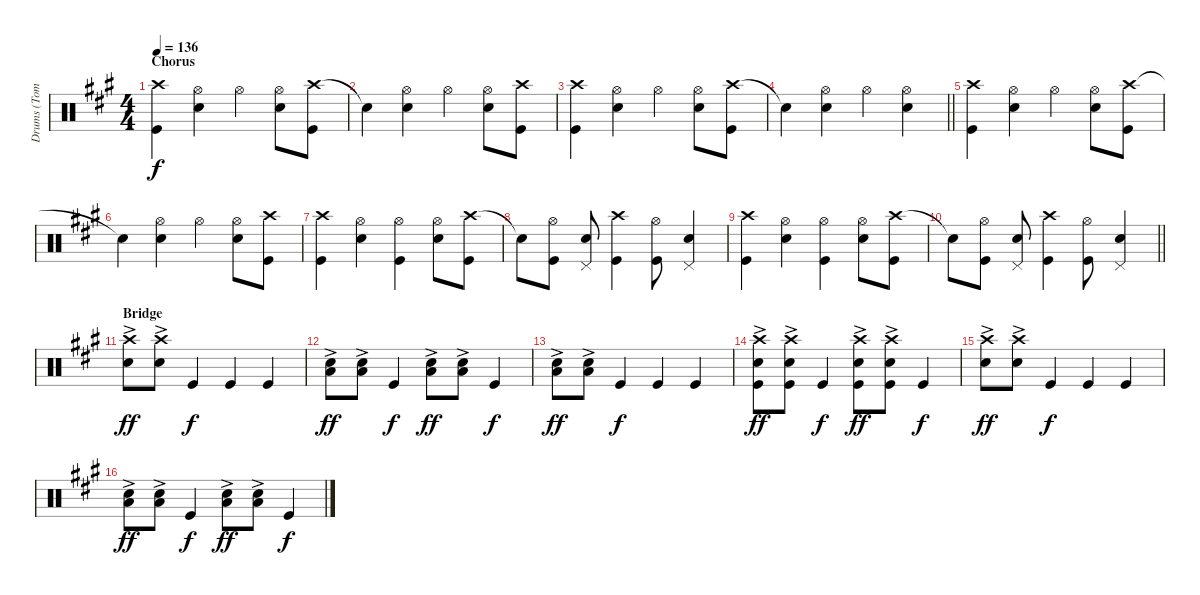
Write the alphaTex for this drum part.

\track ("Drums (Tommy Aldridge)" "Drums (Tom") {instrument percussion}
\staff {score}
\articulation defaults
\ts (4 4)
\section ("" "Chorus")
\tempo 136
\clef neutral
\ks a
("Crash high (hit)" "Kick (hit)").4{dy f} ("Hi-Hat (open)" "Snare (hit) 2").4 "Hi-Hat (open)".4 ("Hi-Hat (open)" "Snare (hit) 2").8 ("Crash high (hit)" "Kick (hit)").8 |
"Snare (hit)"{t}.4 ("Hi-Hat (open)" "Snare (hit) 2").4 "Hi-Hat (open)".4 ("Hi-Hat (open)" "Snare (hit) 2").8 ("Crash high (hit)" "Kick (hit)").8 |
("Crash high (hit)" "Kick (hit)").4 ("Hi-Hat (open)" "Snare (hit) 2").4 "Hi-Hat (open)".4 ("Hi-Hat (open)" "Snare (hit) 2").8 ("Crash high (hit)" "Kick (hit)").8 |
\barLineRight lightlight "Snare (hit)"{t}.4
("Hi-Hat (open)" "Snare (hit) 2").4 "Hi-Hat (open)".4 ("Hi-Hat (open)" "Snare (hit) 2").4 |
("Crash high (hit)" "Kick (hit)").4 ("Hi-Hat (open)" "Snare (hit) 2").4 "Hi-Hat (open)".4 ("Hi-Hat (open)" "Snare (hit) 2").8 ("Crash high (hit)" "Kick (hit)").8 |
"Snare (hit)"{t}.4 ("Hi-Hat (open)" "Snare (hit) 2").4 "Hi-Hat (open)".4 ("Hi-Hat (open)" "Snare (hit) 2").8 ("Crash high (hit)" "Kick (hit)").8 |
("Crash high (hit)" "Kick (hit)").4 ("Hi-Hat (open)" "Snare (hit) 2").4 ("Hi-Hat (open)" "Kick (hit)").4 ("Hi-Hat (open)" "Snare (hit) 2").8 ("Crash high (hit)" "Kick (hit)").8 |
"Snare (hit)"{t}.8 ("Hi-Hat (open)" "Kick (hit)").8 ("Snare (hit) 2" "Pedal Hi-Hat (hit)").8 ("Kick (hit)" "Crash high (hit)").4 ("Hi-Hat (open)" "Kick (hit)").8 ("Snare (hit) 2" "Pedal Hi-Hat (hit)").4 |
("Crash high (hit)" "Kick (hit)").4 ("Hi-Hat (open)" "Snare (hit) 2").4 ("Hi-Hat (open)" "Kick (hit)").4 ("Hi-Hat (open)" "Snare (hit) 2").8 ("Crash high (hit)" "Kick (hit)").8 |
\barLineRight lightlight "Snare (hit)"{t}.8
("Hi-Hat (open)" "Kick (hit)").8 ("Snare (hit) 2" "Pedal Hi-Hat (hit)").8 ("Kick (hit)" "Crash high (hit)").4 ("Hi-Hat (open)" "Kick (hit)").8 ("Snare (hit) 2" "Pedal Hi-Hat (hit)").4 |
\section ("" "Bridge")
("Crash high (hit)"{ac} "Snare (hit) 2"{ac}).8{dy ff} ("Crash high (hit)"{ac} "Snare (hit) 2"{ac}).8 "Kick (hit)".4{dy f} "Kick (hit)".4 "Kick (hit)".4 |
("Snare (hit) 2"{ac} "Low Floor Tom (hit)"{ac}).8{dy ff} ("Snare (hit) 2"{ac} "Low Floor Tom (hit)"{ac}).8 "Kick (hit)".4{dy f} ("Snare (hit) 2"{ac} "Low Floor Tom (hit)"{ac}).8{dy ff} ("Snare (hit) 2"{ac} "Low Floor Tom (hit)"{ac}).8 "Kick (hit)".4{dy f} |
("Snare (hit) 2"{ac} "Low Floor Tom (hit)"{ac}).8{dy ff} ("Snare (hit) 2"{ac} "Low Floor Tom (hit)"{ac}).8 "Kick (hit)".4{dy f} "Kick (hit)".4 "Kick (hit)".4 |
("Crash high (hit)" "Snare (hit) 2"{ac} "Kick (hit)").8{dy ff} ("Crash high (hit)" "Snare (hit) 2"{ac} "Kick (hit)"{ac}).8 "Kick (hit)".4{dy f} ("Crash high (hit)" "Snare (hit) 2"{ac} "Kick (hit)").8{dy ff} ("Crash high (hit)" "Snare (hit) 2"{ac} "Kick (hit)").8 "Kick (hit)".4{dy f} |
("Crash high (hit)"{ac} "Snare (hit) 2"{ac}).8{dy ff} ("Crash high (hit)"{ac} "Snare (hit) 2"{ac}).8 "Kick (hit)".4{dy f} "Kick (hit)".4 "Kick (hit)".4 |
("Snare (hit) 2"{ac} "Low Floor Tom (hit)"{ac}).8{dy ff} ("Snare (hit) 2"{ac} "Low Floor Tom (hit)"{ac}).8 "Kick (hit)".4{dy f} ("Snare (hit) 2"{ac} "Low Floor Tom (hit)"{ac}).8{dy ff} ("Snare (hit) 2"{ac} "Low Floor Tom (hit)"{ac}).8 "Kick (hit)".4{dy f}
